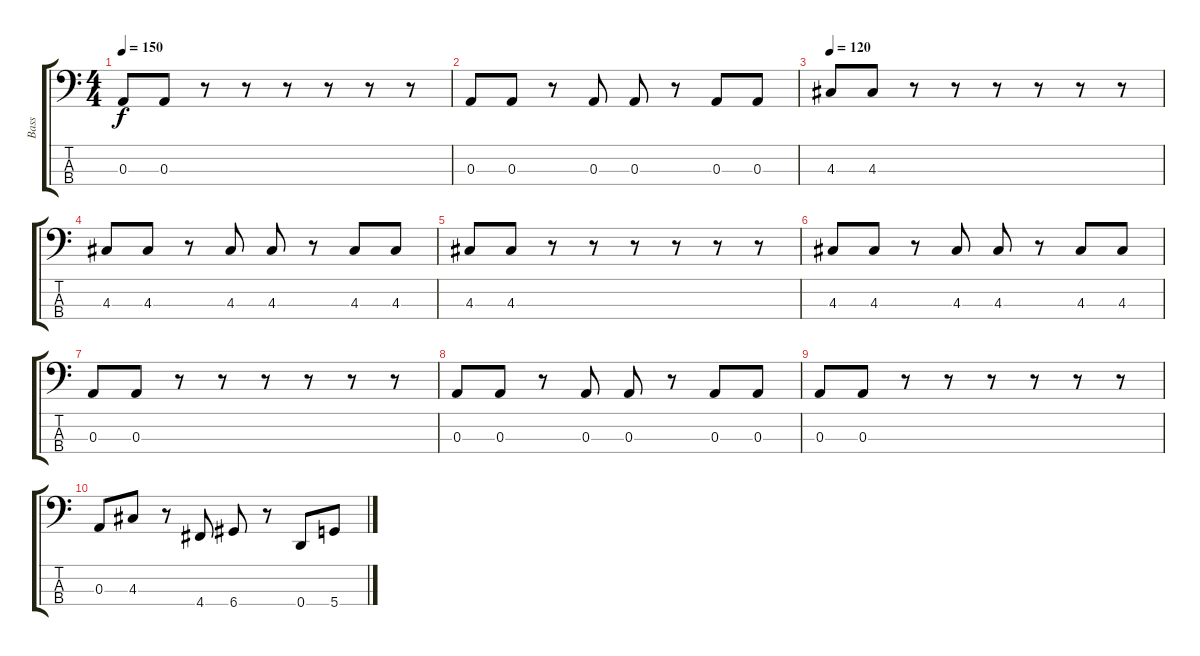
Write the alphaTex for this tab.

\track ("Bass" "Bass") {instrument electricbassfinger}
\staff {score tabs}
\tuning (G2 D2 A1 D1) {hide}
\ts (4 4)
\tempo 150
\clef f4
\ks c
0.3.8{dy f} 0.3.8 r.8 r.8 r.8 r.8 r.8 r.8 |
0.3.8 0.3.8 r.8 0.3.8 0.3.8 r.8 0.3.8 0.3.8 |
\tempo 120
4.3.8 4.3.8 r.8 r.8 r.8 r.8 r.8 r.8 |
4.3.8 4.3.8 r.8 4.3.8 4.3.8 r.8 4.3.8 4.3.8 |
4.3.8 4.3.8 r.8 r.8 r.8 r.8 r.8 r.8 |
4.3.8 4.3.8 r.8 4.3.8 4.3.8 r.8 4.3.8 4.3.8 |
0.3.8 0.3.8 r.8 r.8 r.8 r.8 r.8 r.8 |
0.3.8 0.3.8 r.8 0.3.8 0.3.8 r.8 0.3.8 0.3.8 |
0.3.8 0.3.8 r.8 r.8 r.8 r.8 r.8 r.8 |
0.3.8 4.3.8 r.8 4.4.8 6.4.8 r.8 0.4.8 5.4.8
